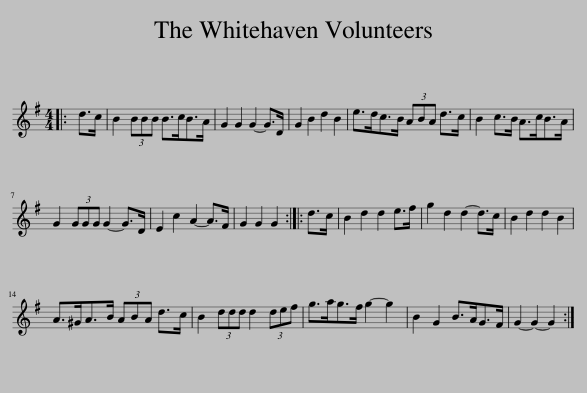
X:1
L:1/8
M:4/4
I:linebreak $
K:G
V:1 treble
V:1
|: d>c | B2 (3BBB B>cB>A | G2 G2 G2- G>D | G2 B2 d2 B2 | e>dc>B (3ABA d>c | %5
 B2 c>B A>cB>A |$ G2 (3GGG G2- G>D | E2 c2 A2- A>F | G2 G2 G2 :: d>c | %10
 B2 d2 d2 e>f | g2 d2 d2- d>c | B2 d2 d2 B2 |$ A>^GA>B (3ABA d>c | B2 (3ddd d2 (3def | %15
 g>ag>f g2- g2 | B2 G2 B>AG>F | G2- G2- G2 :| %18
